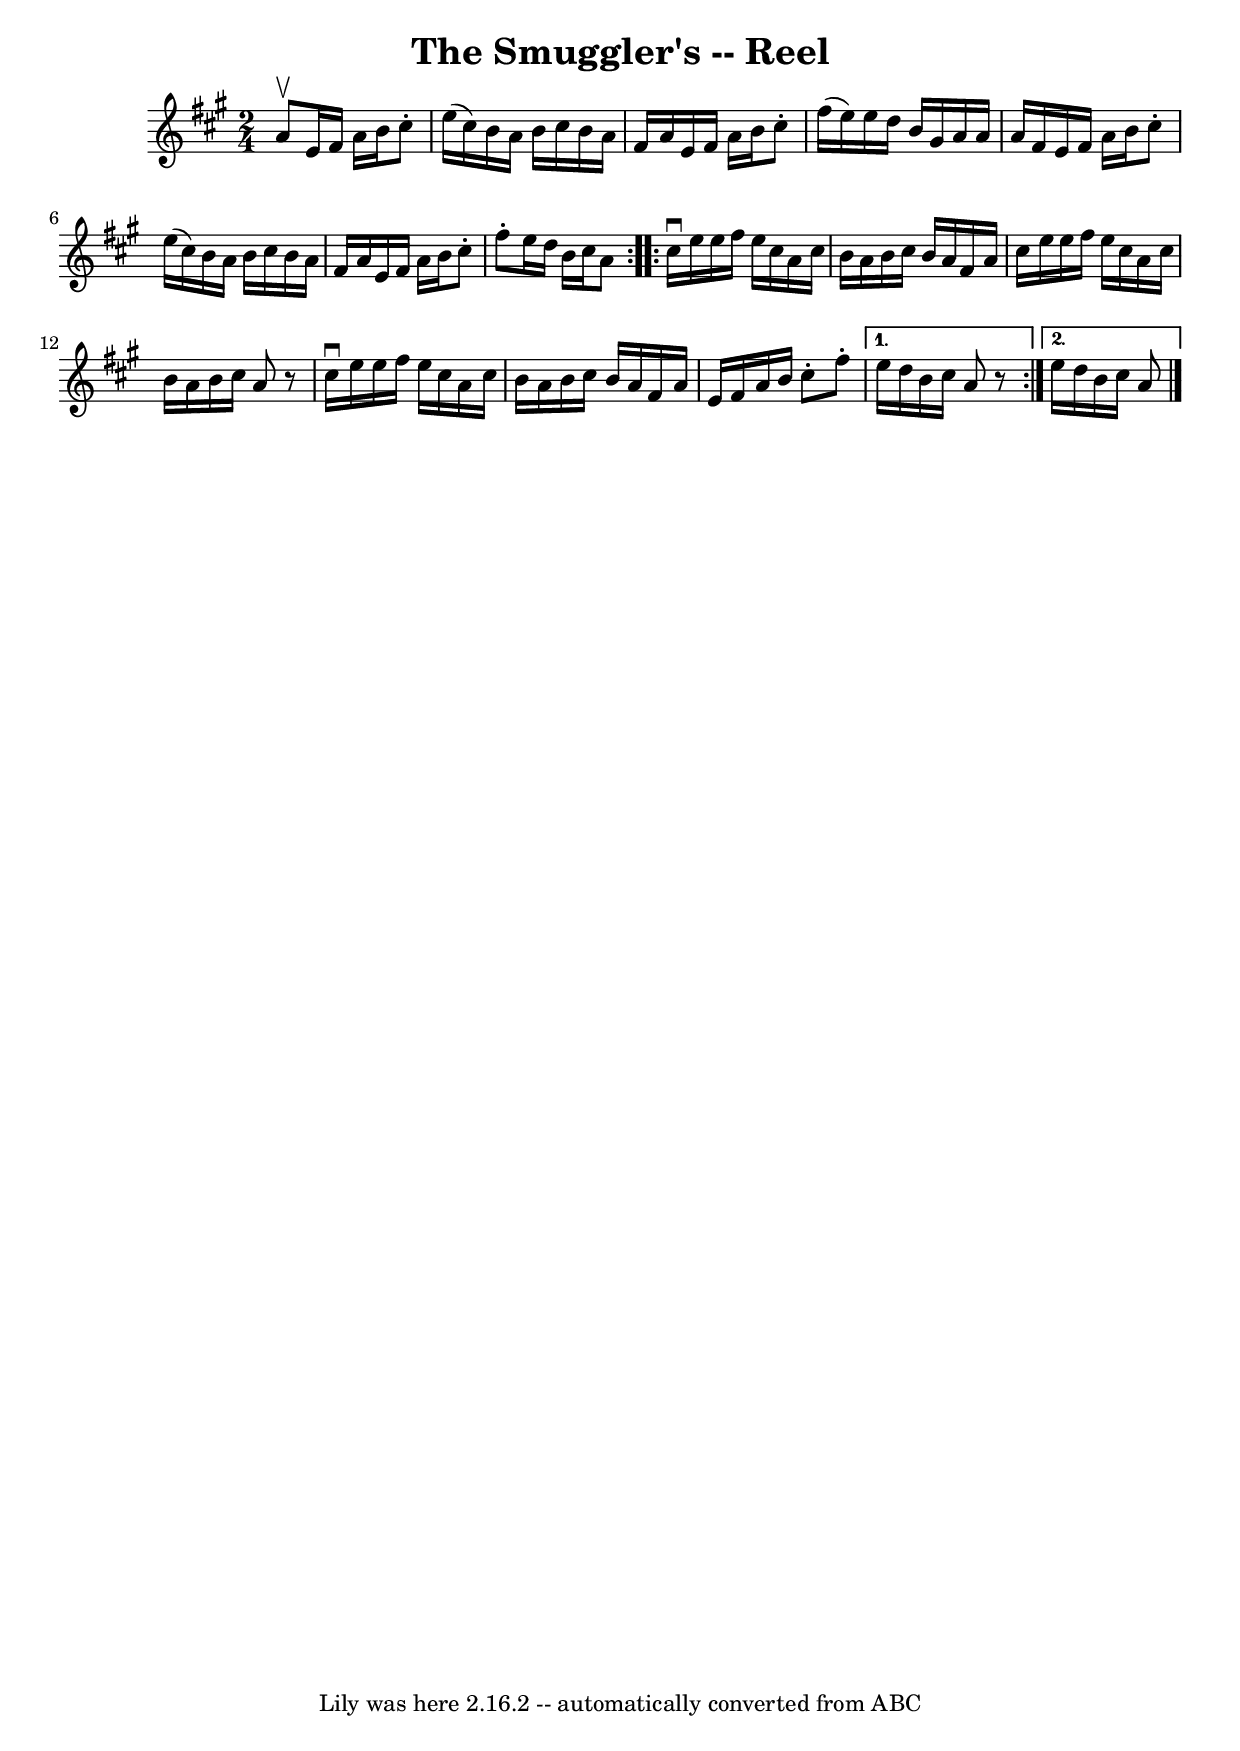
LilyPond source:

\version "2.16.2"
\include "Mammoth.ily"
\header {
	%% book = "Ryan's Mammoth Collection"
	crossRefNumber = "1"
	footnotes = "\\\\"
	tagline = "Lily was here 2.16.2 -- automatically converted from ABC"
	title = "The Smuggler's -- Reel"
}
voicedefault =  {


\repeat volta 2 {
\time 2/4 
\key a \major a'8^\upbow |
 e'16 fis'16 a'16    
b'16 cis''8 -. e''16 (cis''16)   |
 b'16 a'16 b'16    
cis''16 b'16 a'16 fis'16 a'16    |
 e'16 fis'16 a'16  
 b'16 cis''8 -. fis''16 (e''16)   |
 e''16 d''16 b'16 
 gis'16 a'16 a'16 a'16 fis'16    |
 e'16 fis'16    
a'16 b'16 cis''8 -. e''16 (cis''16)   |
 b'16 a'16    
b'16 cis''16 b'16 a'16 fis'16 a'16    |
 e'16 fis'16  
 a'16 b'16 cis''8 -. fis''8 -.   |
 e''16 d''16 b'16    
cis''16 a'8  }     \repeat volta 2 { cis''16^\downbow e''16 e''16    
fis''16 e''16 cis''16 a'16 cis''16    |
 b'16 a'16    
b'16 cis''16 b'16 a'16 fis'16 a'16    |
 cis''16    
e''16 e''16 fis''16 e''16 cis''16 a'16 cis''16    |
   
b'16 a'16 b'16 cis''16 a'8    r8   |
 cis''16^\downbow   
e''16 e''16 fis''16 e''16 cis''16 a'16 cis''16    |
   
b'16 a'16 b'16 cis''16 b'16 a'16 fis'16 a'16    |
   
 e'16 fis'16 a'16 b'16 cis''8 -. fis''8 -.   } \alternative{{  
 e''16 d''16 b'16 cis''16 a'8    r8   } { e''16 d''16 b'16  
 cis''16 a'8  \bar "|."   }}
}

\score{
    <<

	\context Staff="default"
	{
	    \voicedefault 
	}

    >>
	\layout {
	}
	\midi {}
}
